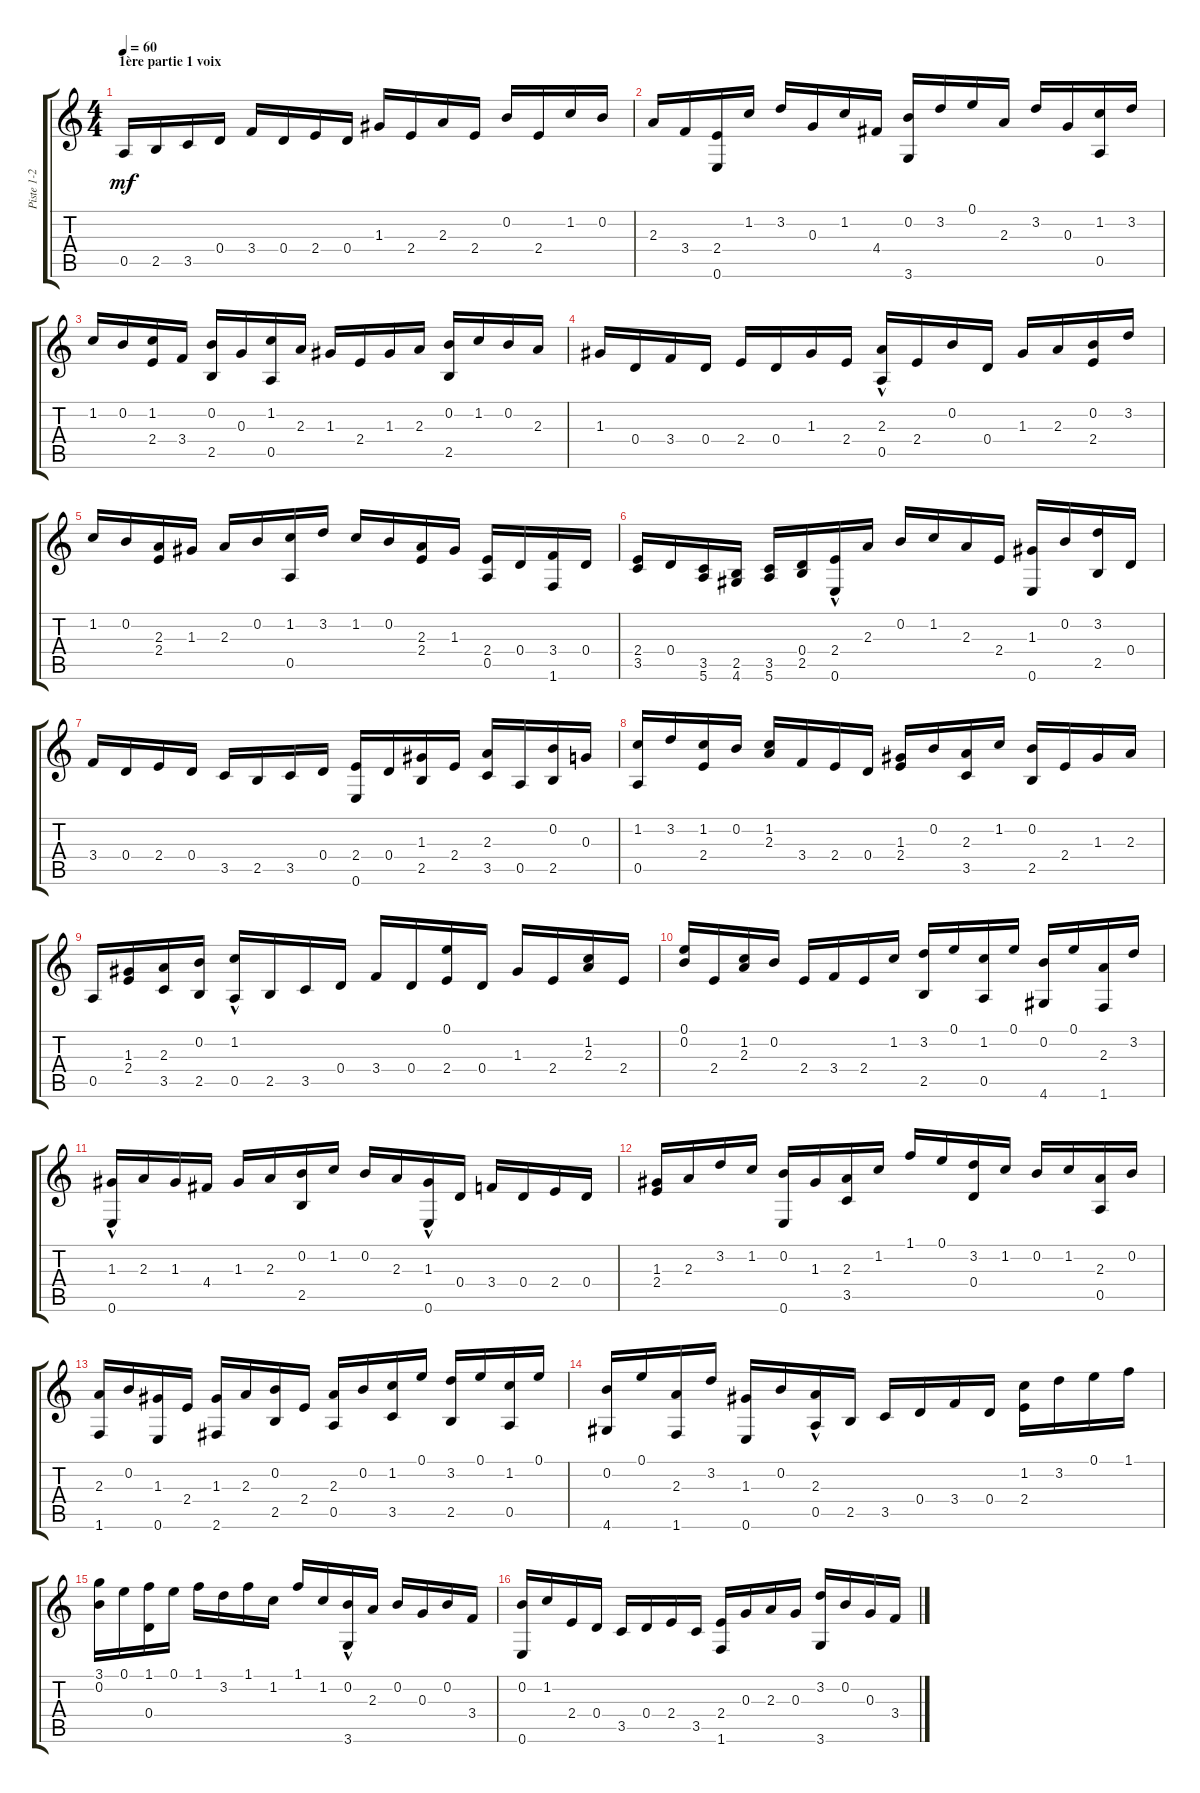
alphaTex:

\track ("Piste 1-2" "Piste 1-2") {instrument acousticguitarnylon}
\staff {score tabs}
\tuning (E4 B3 G3 D3 A2 E2) {hide}
\ts (4 4)
\section ("" "1ère partie 1 voix")
\tempo 60
\clef g2
\ks c
0.5.16{dy mf instrument acousticguitarnylon} 2.5.16 3.5.16 0.4.16 3.4.16 0.4.16 2.4.16 0.4.16 1.3.16 2.4.16 2.3.16 2.4.16 0.2.16 2.4.16 1.2.16 0.2.16 |
2.3.16 3.4.16 (2.4 0.6).16 1.2.16 3.2.16 0.3.16 1.2.16 4.4.16 (0.2 3.6).16 3.2.16 0.1.16 2.3.16 3.2.16 0.3.16 (1.2 0.5).16 3.2.16 |
1.2.16 0.2.16 (1.2 2.4).16 3.4.16 (0.2 2.5).16 0.3.16 (1.2 0.5).16 2.3.16 1.3.16 2.4.16 1.3.16 2.3.16 (0.2 2.5).16 1.2.16 0.2.16 2.3.16 |
1.3.16 0.4.16 3.4.16 0.4.16 2.4.16 0.4.16 1.3.16 2.4.16 (2.3 0.5{hac}).16 2.4.16 0.2.16 0.4.16 1.3.16 2.3.16 (0.2 2.4).16 3.2.16 |
1.2.16 0.2.16 (2.3 2.4).16 1.3.16 2.3.16 0.2.16 (1.2 0.5).16 3.2.16 1.2.16 0.2.16 (2.3 2.4).16 1.3.16 (2.4 0.5).16 0.4.16 (3.4 1.6).16 0.4.16 |
(2.4 3.5).16 0.4.16 (3.5 5.6).16 (2.5 4.6).16 (3.5 5.6).16 (0.4 2.5).16 (2.4 0.6{hac}).16 2.3.16 0.2.16 1.2.16 2.3.16 2.4.16 (1.3 0.6).16 0.2.16 (3.2 2.5).16 0.4.16 |
3.4.16 0.4.16 2.4.16 0.4.16 3.5.16 2.5.16 3.5.16 0.4.16 (2.4 0.6).16 0.4.16 (1.3 2.5).16 2.4.16 (2.3 3.5).16 0.5.16 (0.2 2.5).16 0.3.16 |
(1.2 0.5).16 3.2.16 (1.2 2.4).16 0.2.16 (1.2 2.3).16 3.4.16 2.4.16 0.4.16 (1.3 2.4).16 0.2.16 (2.3 3.5).16 1.2.16 (0.2 2.5).16 2.4.16 1.3.16 2.3.16 |
0.5.16 (1.3 2.4).16 (2.3 3.5).16 (0.2 2.5).16 (1.2{hac} 0.5).16 2.5.16 3.5.16 0.4.16 3.4.16 0.4.16 (0.1 2.4).16 0.4.16 1.3.16 2.4.16 (1.2 2.3).16 2.4.16 |
(0.1 0.2).16 2.4.16 (1.2 2.3).16 0.2.16 2.4.16 3.4.16 2.4.16 1.2.16 (3.2 2.5).16 0.1.16 (1.2 0.5).16 0.1.16 (0.2 4.6).16 0.1.16 (2.3 1.6).16 3.2.16 |
(1.3 0.6{hac}).16 2.3.16 1.3.16 4.4.16 1.3.16 2.3.16 (0.2 2.5).16 1.2.16 0.2.16 2.3.16 (1.3 0.6{hac}).16 0.4.16 3.4.16 0.4.16 2.4.16 0.4.16 |
(1.3 2.4).16 2.3.16 3.2.16 1.2.16 (0.2 0.6).16 1.3.16 (2.3 3.5).16 1.2.16 1.1.16 0.1.16 (3.2 0.4).16 1.2.16 0.2.16 1.2.16 (2.3 0.5).16 0.2.16 |
(2.3 1.6).16 0.2.16 (1.3 0.6).16 2.4.16 (1.3 2.6).16 2.3.16 (0.2 2.5).16 2.4.16 (2.3 0.5).16 0.2.16 (1.2 3.5).16 0.1.16 (3.2 2.5).16 0.1.16 (1.2 0.5).16 0.1.16 |
(0.2 4.6).16 0.1.16 (2.3 1.6).16 3.2.16 (1.3 0.6).16 0.2.16 (2.3{hac} 0.5).16 2.5.16 3.5.16 0.4.16 3.4.16 0.4.16 (1.2 2.4).16 3.2.16 0.1.16 1.1.16 |
(3.1 0.2).16 0.1.16 (1.1 0.4).16 0.1.16 1.1.16 3.2.16 1.1.16 1.2.16 1.1.16 1.2.16 (0.2 3.6{hac}).16 2.3.16 0.2.16 0.3.16 0.2.16 3.4.16 |
(0.2 0.6).16 1.2.16 2.4.16 0.4.16 3.5.16 0.4.16 2.4.16 3.5.16 (2.4 1.6).16 0.3.16 2.3.16 0.3.16 (3.2 3.6).16 0.2.16 0.3.16 3.4.16
